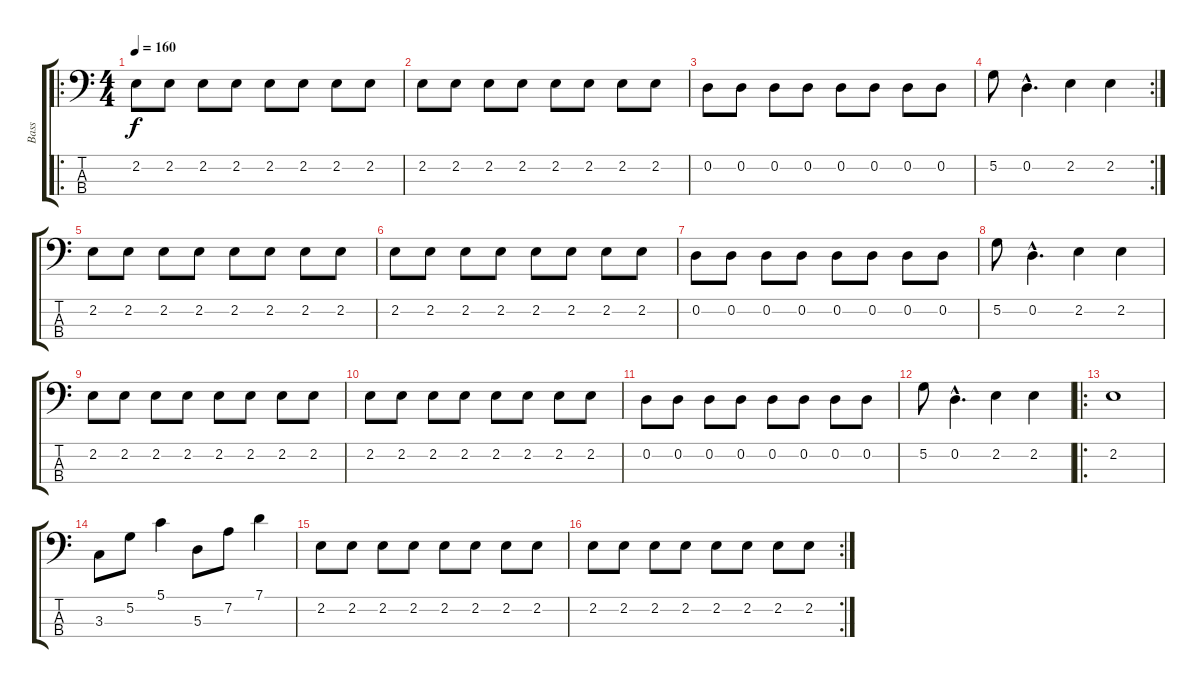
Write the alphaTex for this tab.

\track ("Bass" "Bass") {instrument electricbasspick}
\staff {score tabs}
\tuning (G2 D2 A1 E1) {hide}
\ro
\ts (4 4)
\tempo 160
\clef f4
\ks c
2.2.8{dy f} 2.2.8 2.2.8 2.2.8 2.2.8 2.2.8 2.2.8 2.2.8 |
2.2.8 2.2.8 2.2.8 2.2.8 2.2.8 2.2.8 2.2.8 2.2.8 |
0.2.8 0.2.8 0.2.8 0.2.8 0.2.8 0.2.8 0.2.8 0.2.8 |
\rc 2
5.2.8 0.2{hac}.4{d} 2.2.4 2.2.4 |
2.2.8 2.2.8 2.2.8 2.2.8 2.2.8 2.2.8 2.2.8 2.2.8 |
2.2.8 2.2.8 2.2.8 2.2.8 2.2.8 2.2.8 2.2.8 2.2.8 |
0.2.8 0.2.8 0.2.8 0.2.8 0.2.8 0.2.8 0.2.8 0.2.8 |
5.2.8 0.2{hac}.4{d} 2.2.4 2.2.4 |
2.2.8 2.2.8 2.2.8 2.2.8 2.2.8 2.2.8 2.2.8 2.2.8 |
2.2.8 2.2.8 2.2.8 2.2.8 2.2.8 2.2.8 2.2.8 2.2.8 |
0.2.8 0.2.8 0.2.8 0.2.8 0.2.8 0.2.8 0.2.8 0.2.8 |
5.2.8 0.2{hac}.4{d} 2.2.4 2.2.4 |
\ro
2.2.1 |
3.3.8 5.2.8 5.1.4 5.3.8 7.2.8 7.1.4 |
2.2.8 2.2.8 2.2.8 2.2.8 2.2.8 2.2.8 2.2.8 2.2.8 |
\rc 2
2.2.8 2.2.8 2.2.8 2.2.8 2.2.8 2.2.8 2.2.8 2.2.8
